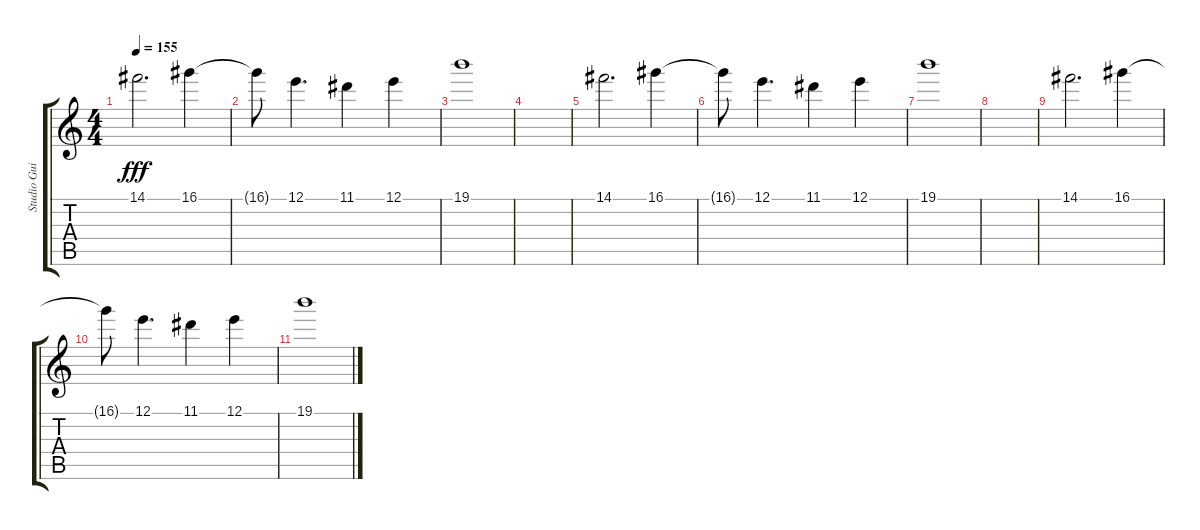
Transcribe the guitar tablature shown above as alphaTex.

\track ("Studio Guitar" "Studio Gui") {instrument electricguitarclean}
\staff {score tabs}
\tuning (E4 B3 G3 D3 A2 E2) {hide}
\ts (4 4)
\tempo 155
\clef g2
\ks c
14.1.2{d dy fff} 16.1.4 |
16.1{t}.8 12.1.4{d} 11.1.4 12.1.4 |
19.1.1 |
|
14.1.2{d} 16.1.4 |
16.1{t}.8 12.1.4{d} 11.1.4 12.1.4 |
19.1.1 |
|
14.1.2{d} 16.1.4 |
16.1{t}.8 12.1.4{d} 11.1.4 12.1.4 |
19.1.1
